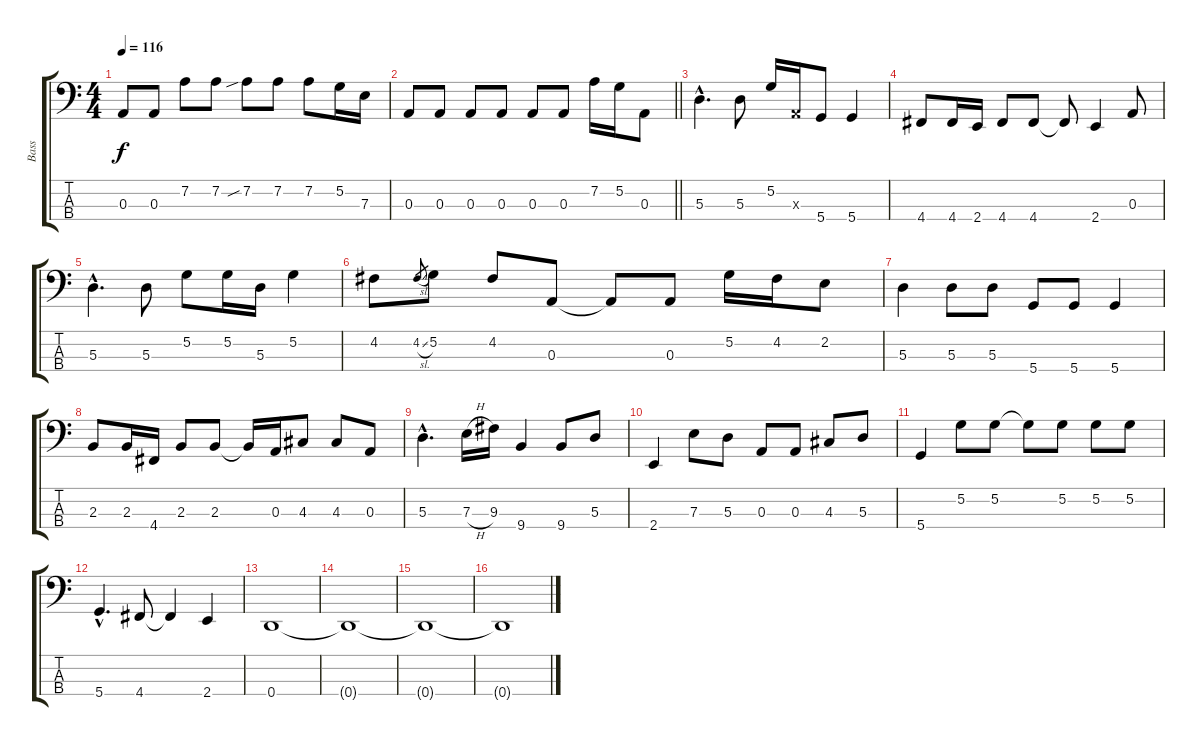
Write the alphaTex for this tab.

\track ("Bass" "Bass") {instrument electricbassfinger}
\staff {score tabs}
\tuning (G2 D2 A1 D1) {hide}
\ts (4 4)
\tempo 116
\clef f4
\ks c
0.3.8{dy f} 0.3.8 7.2.8 7.2.8 7.2{sib}.8 7.2.8 7.2.8 5.2.16 7.3.16 |
\barLineRight lightlight
0.3.8 0.3.8 0.3.8 0.3.8 0.3.8 0.3.8 7.2.16 5.2.16 0.3.8 |
5.3{hac}.4{d} 5.3.8 5.2.16 0.3{x}.16 5.4.8 5.4.4 |
4.4.8 4.4.16 2.4.16 4.4.8 4.4.8 4.4{t}.8 2.4.4 0.3.8 |
5.3{hac}.4{d} 5.3.8 5.2.8 5.2.16 5.3.16 5.2.4 |
4.2.8 4.2{sl}.8{gr} 5.2.8 4.2.8 0.3.8 0.3{t}.8 0.3.8 5.2.16 4.2.16 2.2.8 |
5.3.4 5.3.8 5.3.8 5.4.8 5.4.8 5.4.4 |
2.3.8 2.3.16 4.4.16 2.3.8 2.3.8 2.3{t}.16 0.3.16 4.3.8 4.3.8 0.3.8 |
5.3{hac}.4{d} 7.3{h}.16 9.3.16 9.4.4 9.4.8 5.3.8 |
2.4.4 7.3.8 5.3.8 0.3.8 0.3.8 4.3.8 5.3.8 |
5.4.4 5.2.8 5.2.8 5.2{t}.8 5.2.8 5.2.8 5.2.8 |
5.4{hac}.4{d} 4.4.8 4.4{t}.4 2.4.4 |
0.4.1 |
0.4{t}.1 |
0.4{t}.1 |
0.4{t}.1
